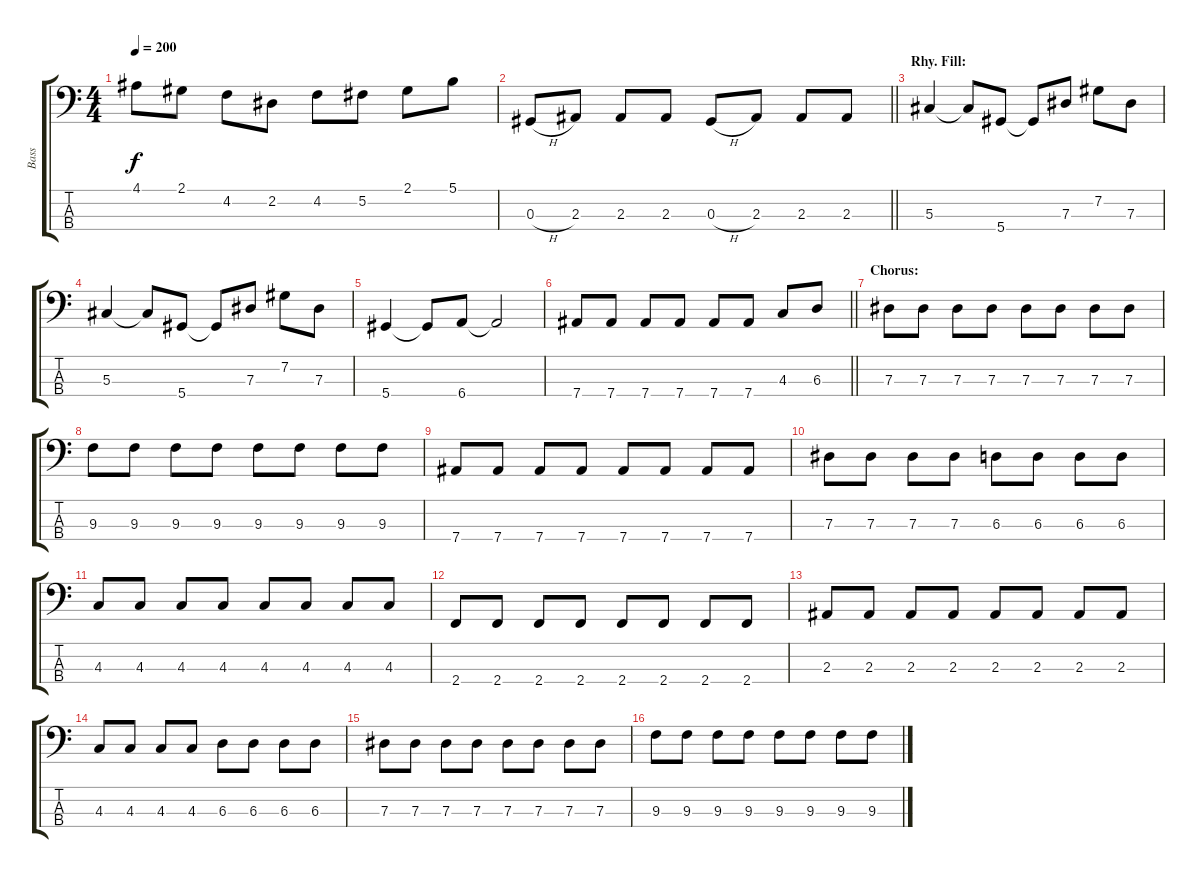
\track ("Bass" "Bass") {instrument electricbassfinger}
\staff {score tabs}
\tuning (Gb2 Db2 Ab1 Eb1) {hide}
\ts (4 4)
\tempo 200
\clef f4
\ks c
4.1.8{dy f} 2.1.8 4.2.8 2.2.8 4.2.8 5.2.8 2.1.8 5.1.8 |
\barLineRight lightlight
0.3{h}.8 2.3.8 2.3.8 2.3.8 0.3{h}.8 2.3.8 2.3.8 2.3.8 |
\section ("" "Rhy. Fill:")
5.3.4 5.3{t}.8 5.4.8 5.4{t}.8 7.3.8 7.2.8 7.3.8 |
5.3.4 5.3{t}.8 5.4.8 5.4{t}.8 7.3.8 7.2.8 7.3.8 |
5.4.4 5.4{t}.8 6.4.8 6.4{t}.2 |
\barLineRight lightlight
7.4.8 7.4.8 7.4.8 7.4.8 7.4.8 7.4.8 4.3.8 6.3.8 |
\section ("" "Chorus:")
7.3.8 7.3.8 7.3.8 7.3.8 7.3.8 7.3.8 7.3.8 7.3.8 |
9.3.8 9.3.8 9.3.8 9.3.8 9.3.8 9.3.8 9.3.8 9.3.8 |
7.4.8 7.4.8 7.4.8 7.4.8 7.4.8 7.4.8 7.4.8 7.4.8 |
7.3.8 7.3.8 7.3.8 7.3.8 6.3.8 6.3.8 6.3.8 6.3.8 |
4.3.8 4.3.8 4.3.8 4.3.8 4.3.8 4.3.8 4.3.8 4.3.8 |
2.4.8 2.4.8 2.4.8 2.4.8 2.4.8 2.4.8 2.4.8 2.4.8 |
2.3.8 2.3.8 2.3.8 2.3.8 2.3.8 2.3.8 2.3.8 2.3.8 |
4.3.8 4.3.8 4.3.8 4.3.8 6.3.8 6.3.8 6.3.8 6.3.8 |
7.3.8 7.3.8 7.3.8 7.3.8 7.3.8 7.3.8 7.3.8 7.3.8 |
9.3.8 9.3.8 9.3.8 9.3.8 9.3.8 9.3.8 9.3.8 9.3.8
